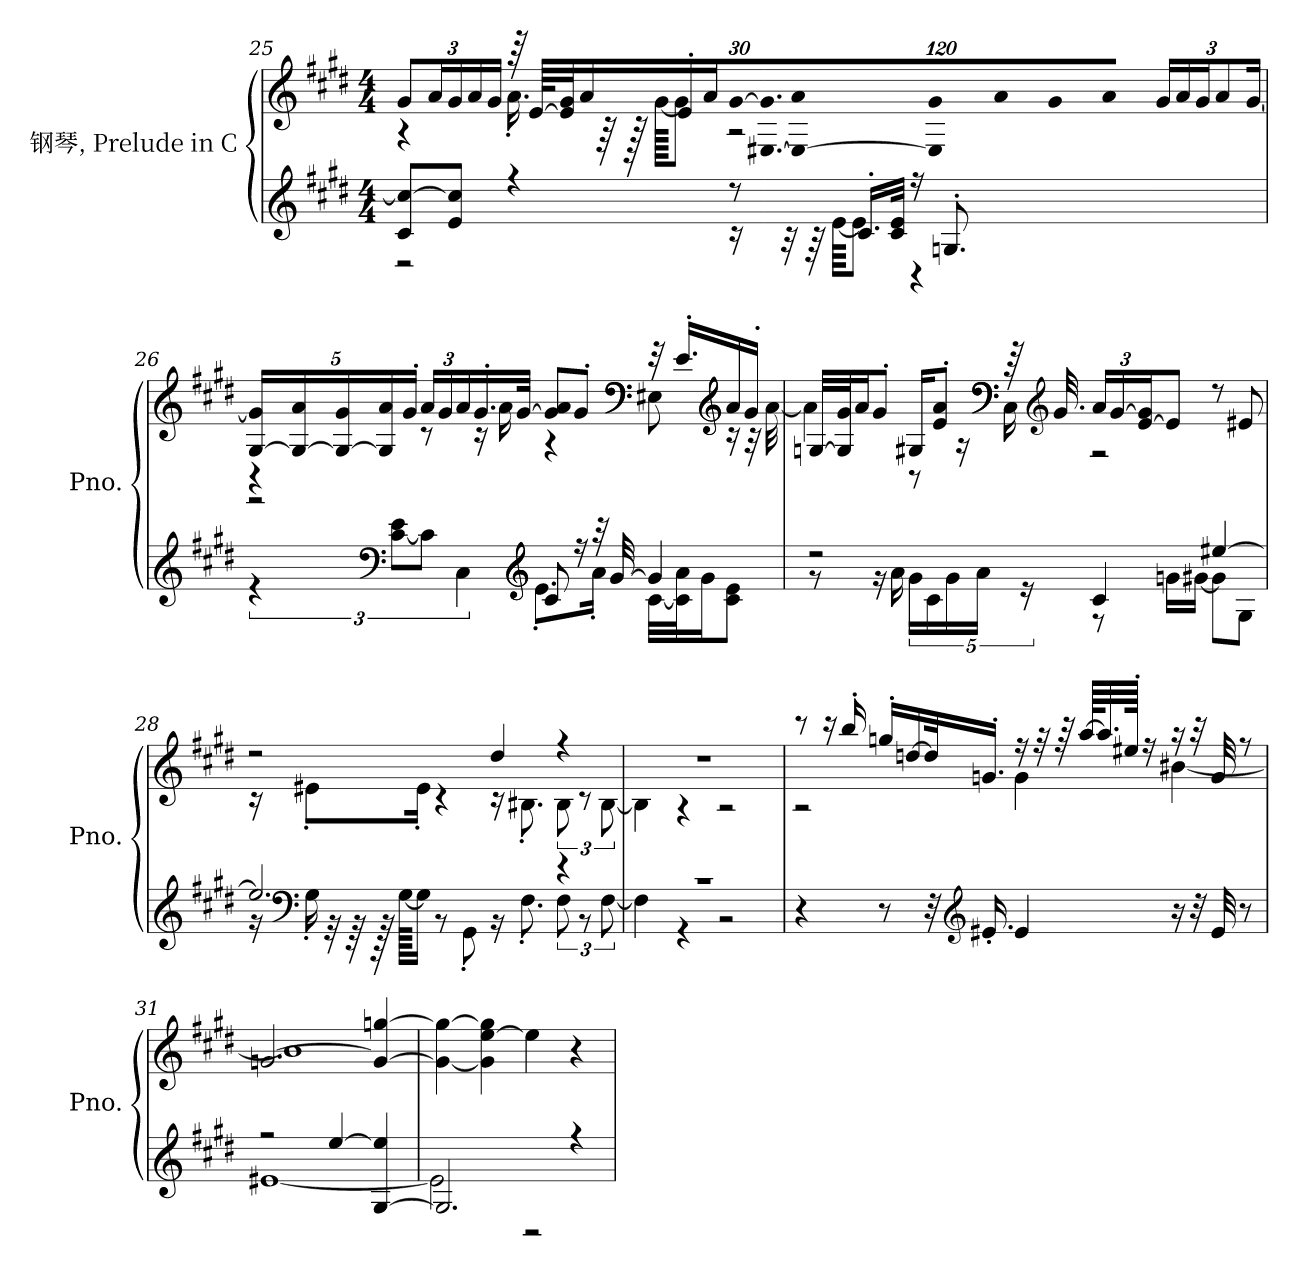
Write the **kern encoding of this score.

**kern	**kern
*part1	*part1
*staff2	*staff1
*I"钢琴, Prelude in C# minor	*
*I'Pno.	*
!!LO:LB:g=z
*clefG2	*clefG2
*k[f#c#g#d#]	*k[f#c#g#d#]
*M4/4	*M4/4
=25	=25
*^	*
*	*	*Xbrackettup
*	*	*^
8c#/ 8cc#/_L	2r	12g#/L	4r
.	.	24a/L	.
8e/ 8cc#/]J	.	24g#/	.
.	.	24a/	.
.	.	24g#/JJ	.
4r	.	64r	16.a'\
.	.	[64e/KLLL	.
.	.	32e/] 32g#/J	.
.	.	16a/	.
.	.	.	64r
.	.	.	128r
.	.	.	[128g#\KKKKL
.	.	16e'/	8g#\J]
.	.	16a/	.
!	!	!LO:N:vis=256%9	!
8r	16r	[960%17g#/KL	2r
!	!	!LO:N:vis=32.	!
.	.	[1920%103E#X/ 1920%103g#/]	.
.	32r	.	.
!	!	!LO:N:vis=32	!
.	.	640%23E#/_ 640%23a/	.
.	64r	.	.
!	!	!LO:N:vis=32	!
.	.	640%23E#/] 640%23g#/	.
.	[64e\KKKL	.	.
16.c#'/LL	8e\J]	.	.
!	!	!LO:N:vis=32	!
.	.	640%23a/	.
!	!	!LO:N:vis=32	!
.	.	640%23g#/	.
!	!	!LO:N:vis=32	!
.	.	640%23a/JJJ	.
32c#/ 32e/JJk	.	.	.
16r	4r	.	.
.	.	24g#/LL	.
.	.	24a/	.
8.Gn'/	.	.	.
.	.	24g#/J	.
.	.	12a/	.
.	.	[24g#/Jk	.
960ryy	960ryy	.	960ryy
!!LO:LB:g=z	!!
=26	=26	=26	=26
2r	6r	[20G#/ 20g#/]LL	4r
.	.	20G#/_ 20a/	.
.	.	20G#/_ 20g#/	.
.	.	20G#/] 20a/	.
*clefF4	*	*	*
.	[12c#\ 12e\L	.	.
.	.	20g#'/JJ	.
.	12c#\J]	24a/LL	8r
.	.	24g#/	.
.	6C#\	24a/	.
.	.	16.g#'/	16r
.	.	.	16a\
.	.	[32g#/JJk	.
*clefG2	*	*	*
8c#/	8.e'\L	8g#/] 8a/L	4r
16r	.	8g#'/J	.
32r	16a'\Jk	.	.
[32g#/	.	.	.
*	*	*clefF4	*
4g#/]	[32c#\LLL	32r	8E#X\
.	32c#\] 32a\J	16.e'/LL	.
.	16g#\J	.	.
*	*	*clefG2	*
.	8c#\ 8e\J	16a/	16r
.	.	16g#'/JJ	32r
.	.	.	[32a\
!!LO:LB:g=z	!!
=27	=27	=27	=27
2r	8r	[32Gn/LLL	4a\]
.	.	32G/] 32g#/J	.
.	.	16a/J	.
.	16r	8g#'/J	.
.	16a\	.	.
.	20g#\LL	16G#X/KL	8r
.	20c#\	.	.
.	.	8e/' 8a/'J	.
.	20g#\	.	.
.	.	.	16r
.	20a\JJ	.	.
*	*	*clefF4	*
.	.	64r	16C#\
.	20r	.	.
*	*	*clefG2	*
.	.	32.g#/	.
4c#/	8r	24a/LL	2r
.	.	[24g#/	.
.	.	[24e/ 24g#/]J	.
.	16gn\LL	8e/J]	.
.	[16g#X\JJ	.	.
[4ee#X/	8g#\L]	8r	.
.	8G#\J	8e#X/	.
!!LO:PB:g=z	!!
=28	=28	=28	=28
2.ee#/]	16r	2r	16r
*clefF4	*	*	*
.	16G#'\	.	8e#X'\L
.	32r	.	.
.	64r	.	.
.	128r	.	.
.	[128G#\KKKLL	.	.
.	16G#\JJ]	.	16e#'\Jk
.	8r	.	4r
.	8GG#'\	.	.
.	16r	4dd#/	16r
.	8.F#'\	.	8.B#X'\
*	*	*	*brackettup
4r	12F#\	4r	12B#\
.	12r	.	12r
.	[12F#\	.	[12B#\
=29	=29	=29	=29
1r	4F#\]	1r	4B#\]
.	4r	.	4r
.	2r	.	2r
*v	*v	*	*
!!LO:LB:g=z	!!
=30	=30	=30
4r	8r	2r
.	16r	.
.	16bb'/	.
8r	16ggn'/LL	.
.	[16ddn/	.
32r	32dd/K]	.
*clefG2	*	*
16.e#X'/	16.gn'/JJ	.
4e#/	16r	4g\
.	32r	.
.	64r	.
.	[64aa/KLLL	.
.	32.aa/]	.
.	64ee#X'/JJJk	.
.	16r	.
16r	16r	[4b#X\
32r	32r	.
32e#/	32g/	.
8r	8r	.
=31	=31	=31
*^	*	*
2r	[1e#X	[2.gn/	1b#]
[4ee/	.	.	.
[4G#/ 4ee/]	.	4g/_ [4ggn/	.
*	*	*v	*v
=32	=32	=32
2.G#/]	2e#\]	4g\_ 4gg\_
.	.	4g\] [4ee\ 4gg\]
.	2r	4ee\]
4r	.	4r
*v	*v	*
=	=
*-	*-
